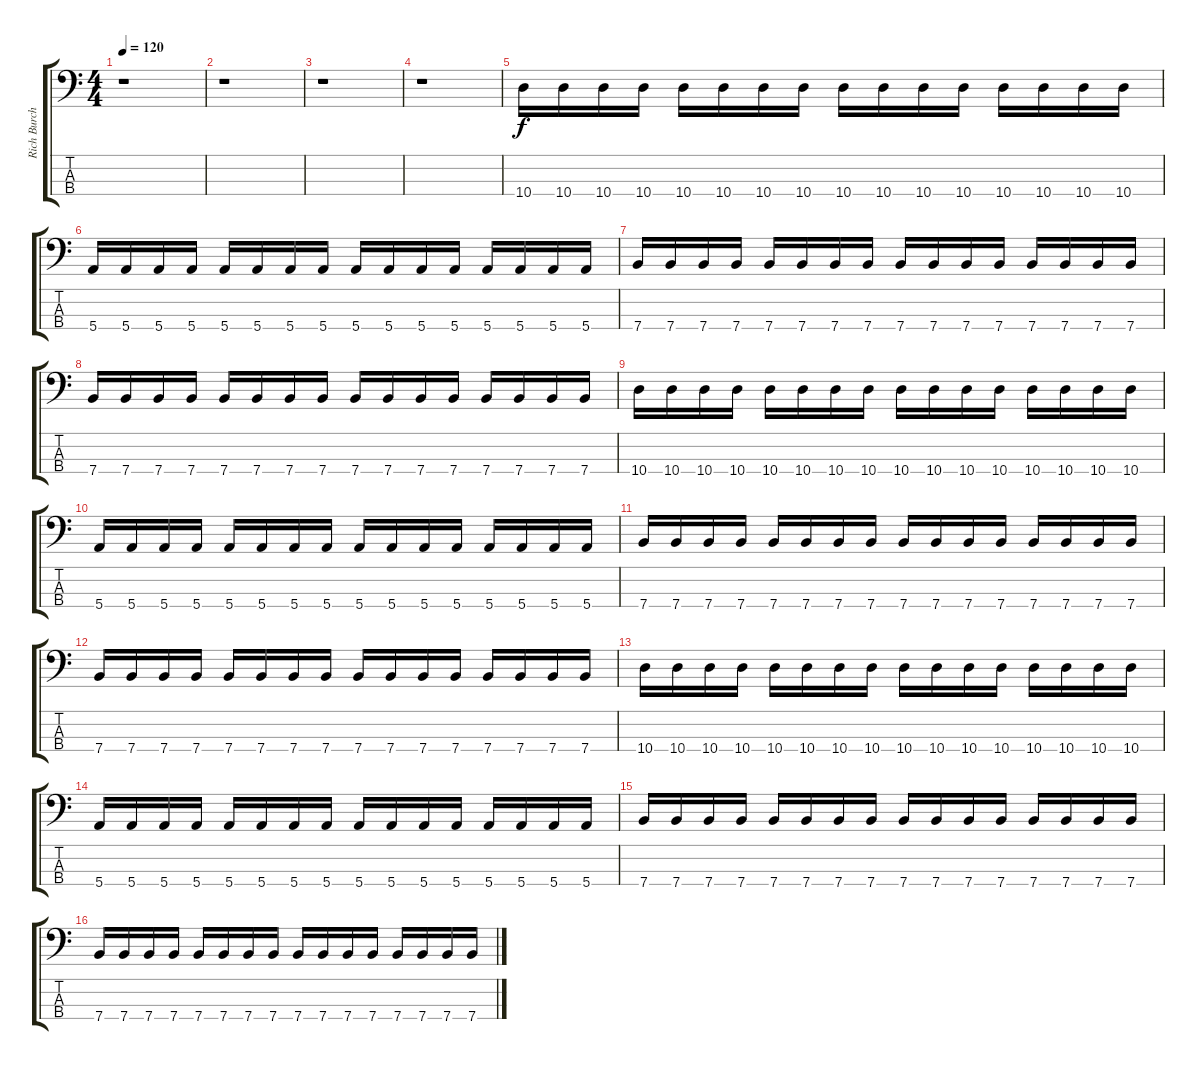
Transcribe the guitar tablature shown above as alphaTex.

\track ("Rich Burch (Bass)" "Rich Burch") {instrument electricbasspick}
\staff {score tabs}
\tuning (G2 D2 A1 E1) {hide}
\ts (4 4)
\tempo 120
\clef f4
\ks c
r.1{dy f instrument electricbasspick} |
r.1 |
r.1 |
r.1 |
10.4.16 10.4.16 10.4.16 10.4.16 10.4.16 10.4.16 10.4.16 10.4.16 10.4.16 10.4.16 10.4.16 10.4.16 10.4.16 10.4.16 10.4.16 10.4.16 |
5.4.16 5.4.16 5.4.16 5.4.16 5.4.16 5.4.16 5.4.16 5.4.16 5.4.16 5.4.16 5.4.16 5.4.16 5.4.16 5.4.16 5.4.16 5.4.16 |
7.4.16 7.4.16 7.4.16 7.4.16 7.4.16 7.4.16 7.4.16 7.4.16 7.4.16 7.4.16 7.4.16 7.4.16 7.4.16 7.4.16 7.4.16 7.4.16 |
7.4.16 7.4.16 7.4.16 7.4.16 7.4.16 7.4.16 7.4.16 7.4.16 7.4.16 7.4.16 7.4.16 7.4.16 7.4.16 7.4.16 7.4.16 7.4.16 |
10.4.16 10.4.16 10.4.16 10.4.16 10.4.16 10.4.16 10.4.16 10.4.16 10.4.16 10.4.16 10.4.16 10.4.16 10.4.16 10.4.16 10.4.16 10.4.16 |
5.4.16 5.4.16 5.4.16 5.4.16 5.4.16 5.4.16 5.4.16 5.4.16 5.4.16 5.4.16 5.4.16 5.4.16 5.4.16 5.4.16 5.4.16 5.4.16 |
7.4.16 7.4.16 7.4.16 7.4.16 7.4.16 7.4.16 7.4.16 7.4.16 7.4.16 7.4.16 7.4.16 7.4.16 7.4.16 7.4.16 7.4.16 7.4.16 |
7.4.16 7.4.16 7.4.16 7.4.16 7.4.16 7.4.16 7.4.16 7.4.16 7.4.16 7.4.16 7.4.16 7.4.16 7.4.16 7.4.16 7.4.16 7.4.16 |
10.4.16 10.4.16 10.4.16 10.4.16 10.4.16 10.4.16 10.4.16 10.4.16 10.4.16 10.4.16 10.4.16 10.4.16 10.4.16 10.4.16 10.4.16 10.4.16 |
5.4.16 5.4.16 5.4.16 5.4.16 5.4.16 5.4.16 5.4.16 5.4.16 5.4.16 5.4.16 5.4.16 5.4.16 5.4.16 5.4.16 5.4.16 5.4.16 |
7.4.16 7.4.16 7.4.16 7.4.16 7.4.16 7.4.16 7.4.16 7.4.16 7.4.16 7.4.16 7.4.16 7.4.16 7.4.16 7.4.16 7.4.16 7.4.16 |
7.4.16 7.4.16 7.4.16 7.4.16 7.4.16 7.4.16 7.4.16 7.4.16 7.4.16 7.4.16 7.4.16 7.4.16 7.4.16 7.4.16 7.4.16 7.4.16
